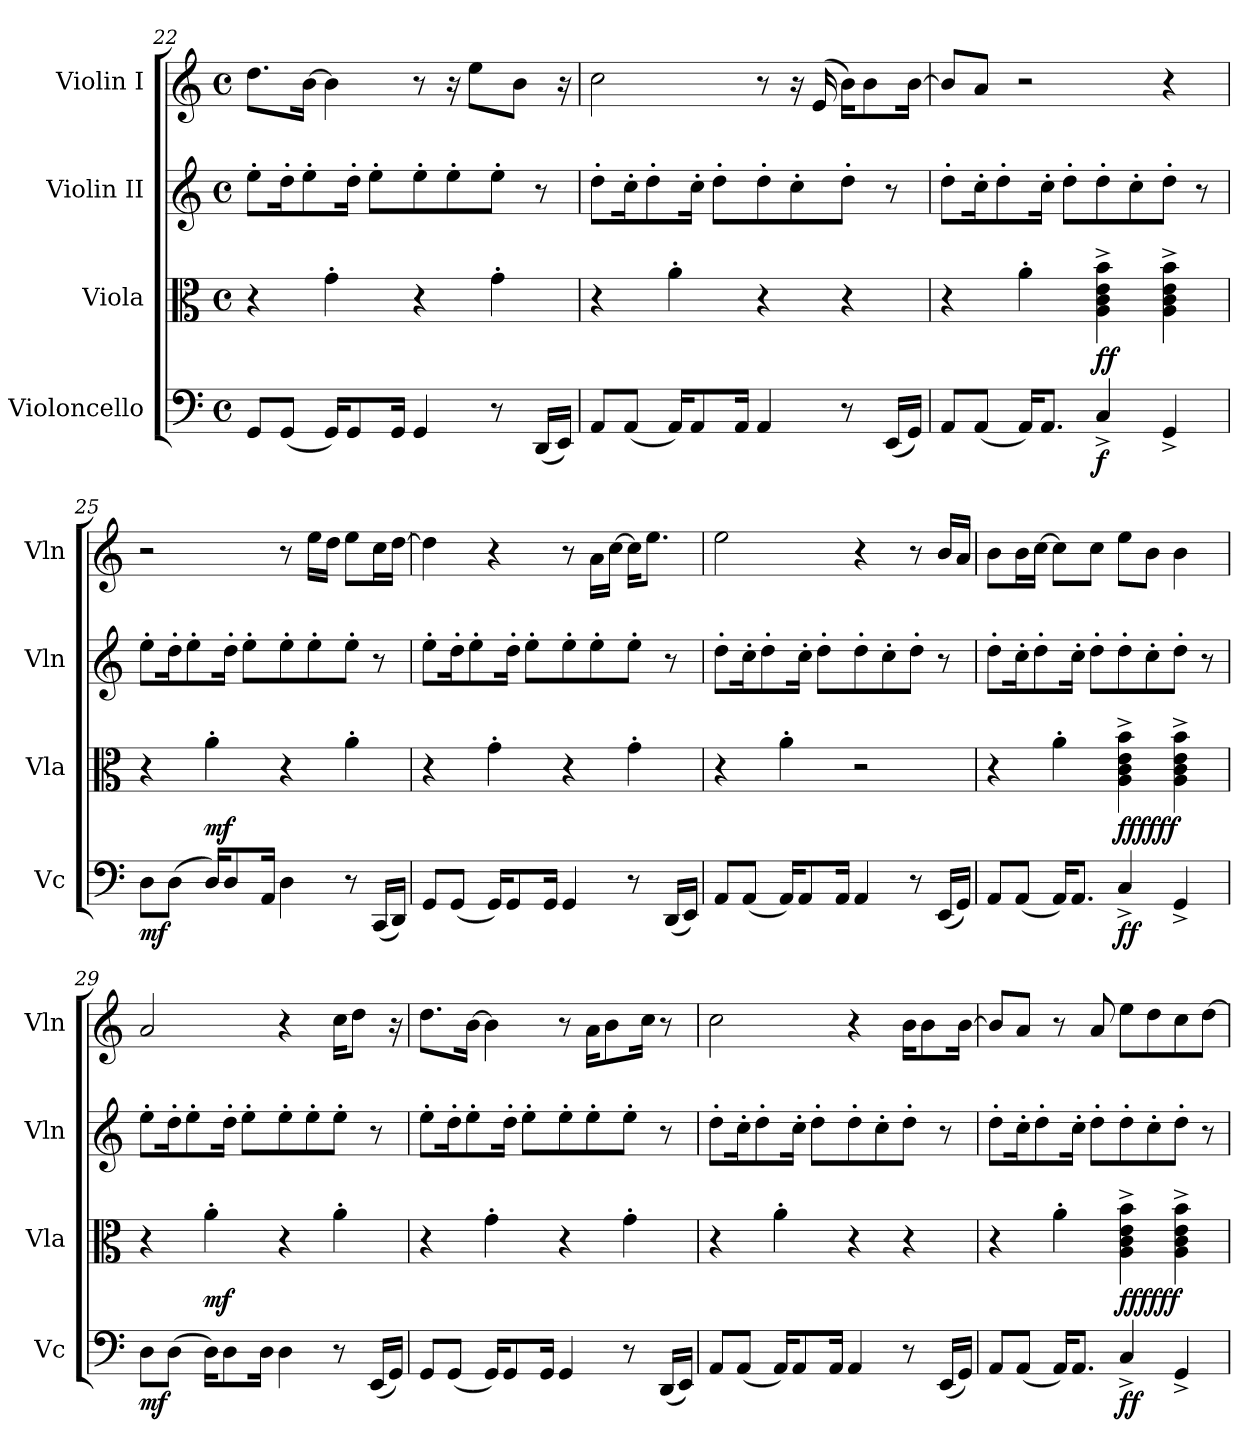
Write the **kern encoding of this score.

**kern	**dynam	**kern	**dynam	**kern	**kern
*part4	*part4	*part3	*part3	*part2	*part1
*staff4	*staff4	*staff3	*staff3	*staff2	*staff1
*I"Violoncello	*	*I"Viola	*	*I"Violin II	*I"Violin I
*I'Vc	*	*I'Vla	*	*I'Vln	*I'Vln
!!LO:LB:g=z
*clefF4	*	*clefC3	*	*clefG2	*clefG2
*k[]	*	*k[]	*	*k[]	*k[]
*M4/4	*	*M4/4	*	*M4/4	*M4/4
*met(c)	*	*met(c)	*	*met(c)	*met(c)
=22	=22	=22	=22	=22	=22
8GG/L	.	4r	.	8ee'\L	8.dd\L
(8GG/J	.	.	.	16dd'\K	.
.	.	.	.	8ee'\	[16b\Jk
16GG/KL)	.	4g'\	.	.	4b\]
8GG/	.	.	.	16dd'\Jk	.
.	.	.	.	8ee'\L	.
16GG/Jk	.	.	.	.	.
4GG/	.	4r	.	8ee'\	8r
.	.	.	.	8ee'\	16r
.	.	.	.	.	8ee\L
8r	.	4g'\	.	8ee'\J	.
.	.	.	.	.	8b\J
(16DD/LL	.	.	.	8r	.
16EE/JJ)	.	.	.	.	16r
=23	=23	=23	=23	=23	=23
8AA/L	.	4r	.	8dd'\L	2cc\
(8AA/J	.	.	.	16cc'\K	.
.	.	.	.	8dd'\	.
16AA/KL)	.	4a'\	.	.	.
8AA/	.	.	.	16cc'\Jk	.
.	.	.	.	8dd'\L	.
16AA/Jk	.	.	.	.	.
4AA/	.	4r	.	8dd'\	8r
.	.	.	.	8cc'\	16r
.	.	.	.	.	(16e/
8r	.	4r	.	8dd'\J	16b\KL)
.	.	.	.	.	8b\
(16EE/LL	.	.	.	8r	.
16GG/JJ)	.	.	.	.	[16b\Jk
=24	=24	=24	=24	=24	=24
8AA/L	.	4r	.	8dd'\L	8b/L]
(8AA/J	.	.	.	16cc'\K	8a/J
.	.	.	.	8dd'\	.
16AA/KL)	.	4a'\	.	.	2r
8.AA/J	.	.	.	16cc'\Jk	.
.	.	.	.	8dd'\L	.
!	!LO:DY:b	!	!LO:DY:b	!	!
!	!	!	!LO:DY:n=1:b	!	!
4C^/	f	4A\^ 4c\^ 4e\^ 4b\^	f f	8dd'\	.
.	.	.	.	8cc'\	.
4GG^/	.	4A\^ 4c\^ 4e\^ 4b\^	.	8dd'\J	4r
.	.	.	.	8r	.
=25	=25	=25	=25	=25	=25
!	!LO:DY:b	!	!	!	!
8D\L	mf	4r	.	8ee'\L	2r
(8D\J	.	.	.	16dd'\K	.
.	.	.	.	8ee'\	.
!	!	!	!LO:DY:b	!	!
16D/KL)	.	4a'\	mf	.	.
8D/	.	.	.	16dd'\Jk	.
.	.	.	.	8ee'\L	.
16AA/Jk	.	.	.	.	.
4D\	.	4r	.	8ee'\	8r
.	.	.	.	8ee'\	16ee\LL
.	.	.	.	.	16dd\JJ
8r	.	4a'\	.	8ee'\J	8ee\L
(16CC/LL	.	.	.	8r	16cc\L
16DD/JJ)	.	.	.	.	[16dd\JJ
!!LO:LB:g=z
=26	=26	=26	=26	=26	=26
8GG/L	.	4r	.	8ee'\L	4dd\]
(8GG/J	.	.	.	16dd'\K	.
.	.	.	.	8ee'\	.
16GG/KL)	.	4g'\	.	.	4r
8GG/	.	.	.	16dd'\Jk	.
.	.	.	.	8ee'\L	.
16GG/Jk	.	.	.	.	.
4GG/	.	4r	.	8ee'\	8r
.	.	.	.	8ee'\	16a\LL
.	.	.	.	.	[16cc\JJ
8r	.	4g'\	.	8ee'\J	16cc\KL]
.	.	.	.	.	8.ee\J
(16DD/LL	.	.	.	8r	.
16EE/JJ)	.	.	.	.	.
=27	=27	=27	=27	=27	=27
8AA/L	.	4r	.	8dd'\L	2ee\
(8AA/J	.	.	.	16cc'\K	.
.	.	.	.	8dd'\	.
16AA/KL)	.	4a'\	.	.	.
8AA/	.	.	.	16cc'\Jk	.
.	.	.	.	8dd'\L	.
16AA/Jk	.	.	.	.	.
4AA/	.	2r	.	8dd'\	4r
.	.	.	.	8cc'\	.
8r	.	.	.	8dd'\J	8r
(16EE/LL	.	.	.	8r	16b/LL
16GG/JJ)	.	.	.	.	16a/JJ
=28	=28	=28	=28	=28	=28
8AA/L	.	4r	.	8dd'\L	8b\L
(8AA/J	.	.	.	16cc'\K	16b\L
.	.	.	.	8dd'\	[16cc\JJ
16AA/KL)	.	4a'\	.	.	8cc\L]
8.AA/J	.	.	.	16cc'\Jk	.
.	.	.	.	8dd'\L	8cc\J
!	!LO:DY:b	!	!	!	!
!	!LO:DY:n=1:b	!	!LO:DY:b	!	!
!	!	!	!LO:DY:n=1:b	!	!
!	!	!	!LO:DY:n=2:b	!	!
!	!	!	!LO:DY:n=3:b	!	!
!	!	!	!LO:DY:n=4:b	!	!
!	!	!	!LO:DY:n=5:b	!	!
4C^/	f f	4A\^ 4c\^ 4e\^ 4b\^	f f f f f f	8dd'\	8ee\L
.	.	.	.	8cc'\	8b\J
4GG^/	.	4A\^ 4c\^ 4e\^ 4b\^	.	8dd'\J	4b\
.	.	.	.	8r	.
=29	=29	=29	=29	=29	=29
!	!LO:DY:b	!	!	!	!
8D\L	mf	4r	.	8ee'\L	2a/
(8D\J	.	.	.	16dd'\K	.
.	.	.	.	8ee'\	.
!	!	!	!LO:DY:b	!	!
16D\KL)	.	4a'\	mf	.	.
8D\	.	.	.	16dd'\Jk	.
.	.	.	.	8ee'\L	.
16D\Jk	.	.	.	.	.
4D\	.	4r	.	8ee'\	4r
.	.	.	.	8ee'\	.
8r	.	4a'\	.	8ee'\J	16cc\KL
.	.	.	.	.	8dd\J
(16EE/LL	.	.	.	8r	.
16GG/JJ)	.	.	.	.	16r
!!LO:PB:g=z
=30	=30	=30	=30	=30	=30
8GG/L	.	4r	.	8ee'\L	8.dd\L
(8GG/J	.	.	.	16dd'\K	.
.	.	.	.	8ee'\	[16b\Jk
16GG/KL)	.	4g'\	.	.	4b\]
8GG/	.	.	.	16dd'\Jk	.
.	.	.	.	8ee'\L	.
16GG/Jk	.	.	.	.	.
4GG/	.	4r	.	8ee'\	8r
.	.	.	.	8ee'\	16a\KL
.	.	.	.	.	8b\
8r	.	4g'\	.	8ee'\J	.
.	.	.	.	.	16cc\Jk
(16DD/LL	.	.	.	8r	8r
16EE/JJ)	.	.	.	.	.
=31	=31	=31	=31	=31	=31
8AA/L	.	4r	.	8dd'\L	2cc\
(8AA/J	.	.	.	16cc'\K	.
.	.	.	.	8dd'\	.
16AA/KL)	.	4a'\	.	.	.
8AA/	.	.	.	16cc'\Jk	.
.	.	.	.	8dd'\L	.
16AA/Jk	.	.	.	.	.
4AA/	.	4r	.	8dd'\	4r
.	.	.	.	8cc'\	.
8r	.	4r	.	8dd'\J	16b\KL
.	.	.	.	.	8b\
(16EE/LL	.	.	.	8r	.
16GG/JJ)	.	.	.	.	[16b\Jk
=32	=32	=32	=32	=32	=32
8AA/L	.	4r	.	8dd'\L	8b/L]
(8AA/J	.	.	.	16cc'\K	8a/J
.	.	.	.	8dd'\	.
16AA/KL)	.	4a'\	.	.	8r
8.AA/J	.	.	.	16cc'\Jk	.
.	.	.	.	8dd'\L	8a/
!	!LO:DY:b	!	!	!	!
!	!LO:DY:n=1:b	!	!LO:DY:b	!	!
!	!	!	!LO:DY:n=1:b	!	!
!	!	!	!LO:DY:n=2:b	!	!
!	!	!	!LO:DY:n=3:b	!	!
!	!	!	!LO:DY:n=4:b	!	!
!	!	!	!LO:DY:n=5:b	!	!
4C^/	f f	4A\^ 4c\^ 4e\^ 4b\^	f f f f f f	8dd'\	8ee\L
.	.	.	.	8cc'\	8dd\
4GG^/	.	4A\^ 4c\^ 4e\^ 4b\^	.	8dd'\J	8cc\
.	.	.	.	8r	[8dd\J
=	=	=	=	=	=
*-	*-	*-	*-	*-	*-
